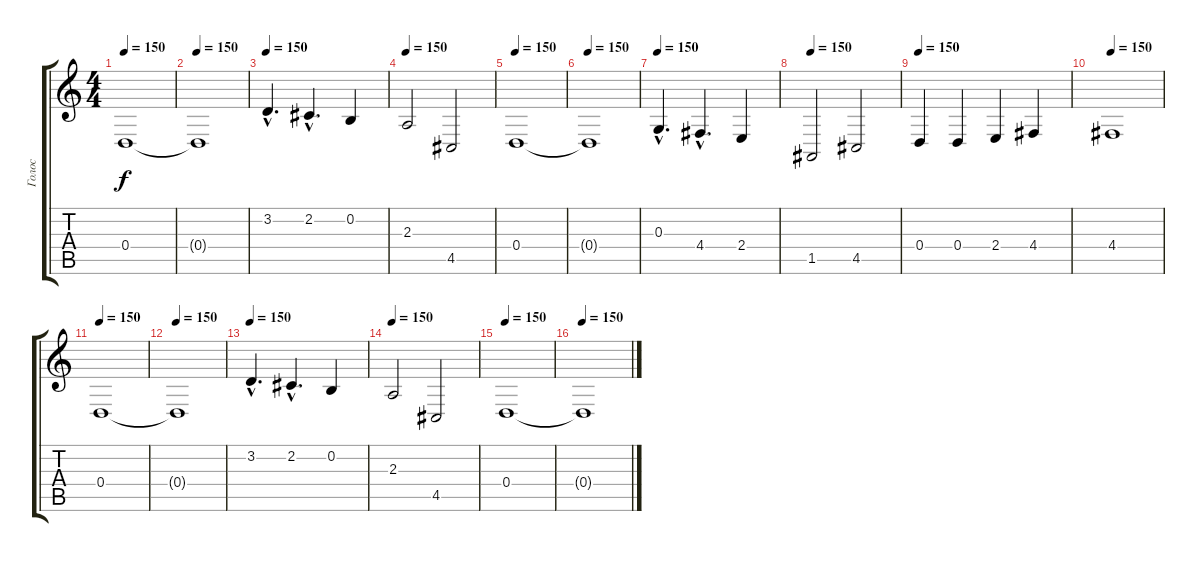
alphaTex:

\track ("Голос" "Голос") {instrument recorder}
\staff {score tabs}
\tuning (E4 B3 G3 D3 A2 E2) {hide}
\ts (4 4)
\tempo 150
\clef g2
\ks c
0.4.1{dy f} |
\tempo 150
0.4{t}.1 |
\tempo 150
3.2{hac}.4{d} 2.2{hac}.4{d} 0.2.4 |
\tempo 150
2.3.2 4.5.2 |
\tempo 150
0.4.1 |
\tempo 150
0.4{t}.1 |
\tempo 150
0.3{hac}.4{d} 4.4{hac}.4{d} 2.4.4 |
\tempo 150
1.5.2 4.5.2 |
\tempo 150
0.4.4 0.4.4 2.4.4 4.4.4 |
\tempo 150
4.4.1 |
\tempo 150
0.4.1 |
\tempo 150
0.4{t}.1 |
\tempo 150
3.2{hac}.4{d} 2.2{hac}.4{d} 0.2.4 |
\tempo 150
2.3.2 4.5.2 |
\tempo 150
0.4.1 |
\tempo 150
0.4{t}.1
